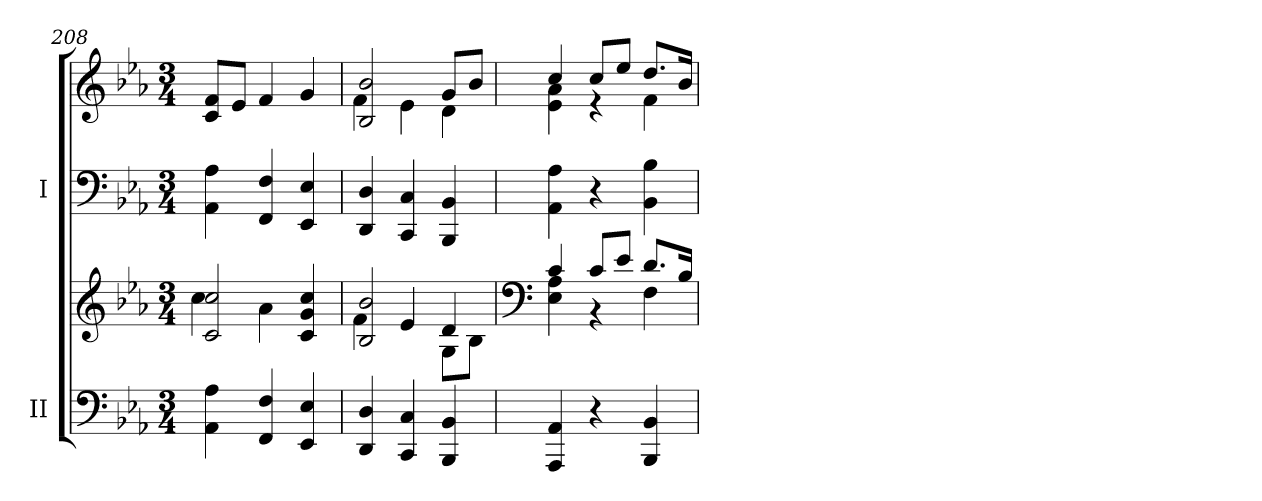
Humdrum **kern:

**kern	**kern	**kern	**kern
*part2	*part2	*part1	*part1
*staff4	*staff3	*staff2	*staff1
*I"II	*	*I"I	*
*I'II	*	*I'I	*
*clefF4	*clefG2	*clefF4	*clefG2
*k[b-e-a-]	*k[b-e-a-]	*k[b-e-a-]	*k[b-e-a-]
*E-:	*E-:	*E-:	*E-:
*M3/4	*M3/4	*M3/4	*M3/4
=208	=208	=208	=208
*	*^	*	*
4AA-\ 4A-\	2c/ 2cc/	4cc\	4AA-\ 4A-\	8c/ 8f/L
.	.	.	.	8e-/J
4FF/ 4F/	.	4a-\	4FF/ 4F/	4f/
4EE-/ 4E-/	4c/ 4g/ 4cc/	4ryy	4EE-/ 4E-/	4g/
=209	=209	=209	=209	=209
*	*	*	*	*^
4DD/ 4D/	2B-/ 2b-/	4f\	4DD/ 4D/	2B-/ 2b-/	4f\
4CC/ 4C/	.	4e-/	4CC/ 4C/	.	4e-\
4BBB-/ 4BB-/	4d/	8G\L	4BBB-/ 4BB-/	8g/L	4d\
.	.	8B-\J	.	8b-/J	.
!!LO:LB:g=z	!!
=210	=210	=210	=210	=210	=210
*	*clefF4	*	*	*	*
4AAA-/ 4AA-/	4c/	4E-\ 4A-\	4AA-\ 4A-\	4cc/	4e-\ 4a-\
4r	8c/L	4r	4r	8cc/L	4r
.	8e-/J	.	.	8ee-/J	.
4BBB-/ 4BB-/	8.d/L	4F\	4BB-\ 4B-\	8.dd/L	4f\
.	16B-/Jk	.	.	16b-/Jk	.
*	*v	*v	*	*v	*v
=	=	=	=
*-	*-	*-	*-
